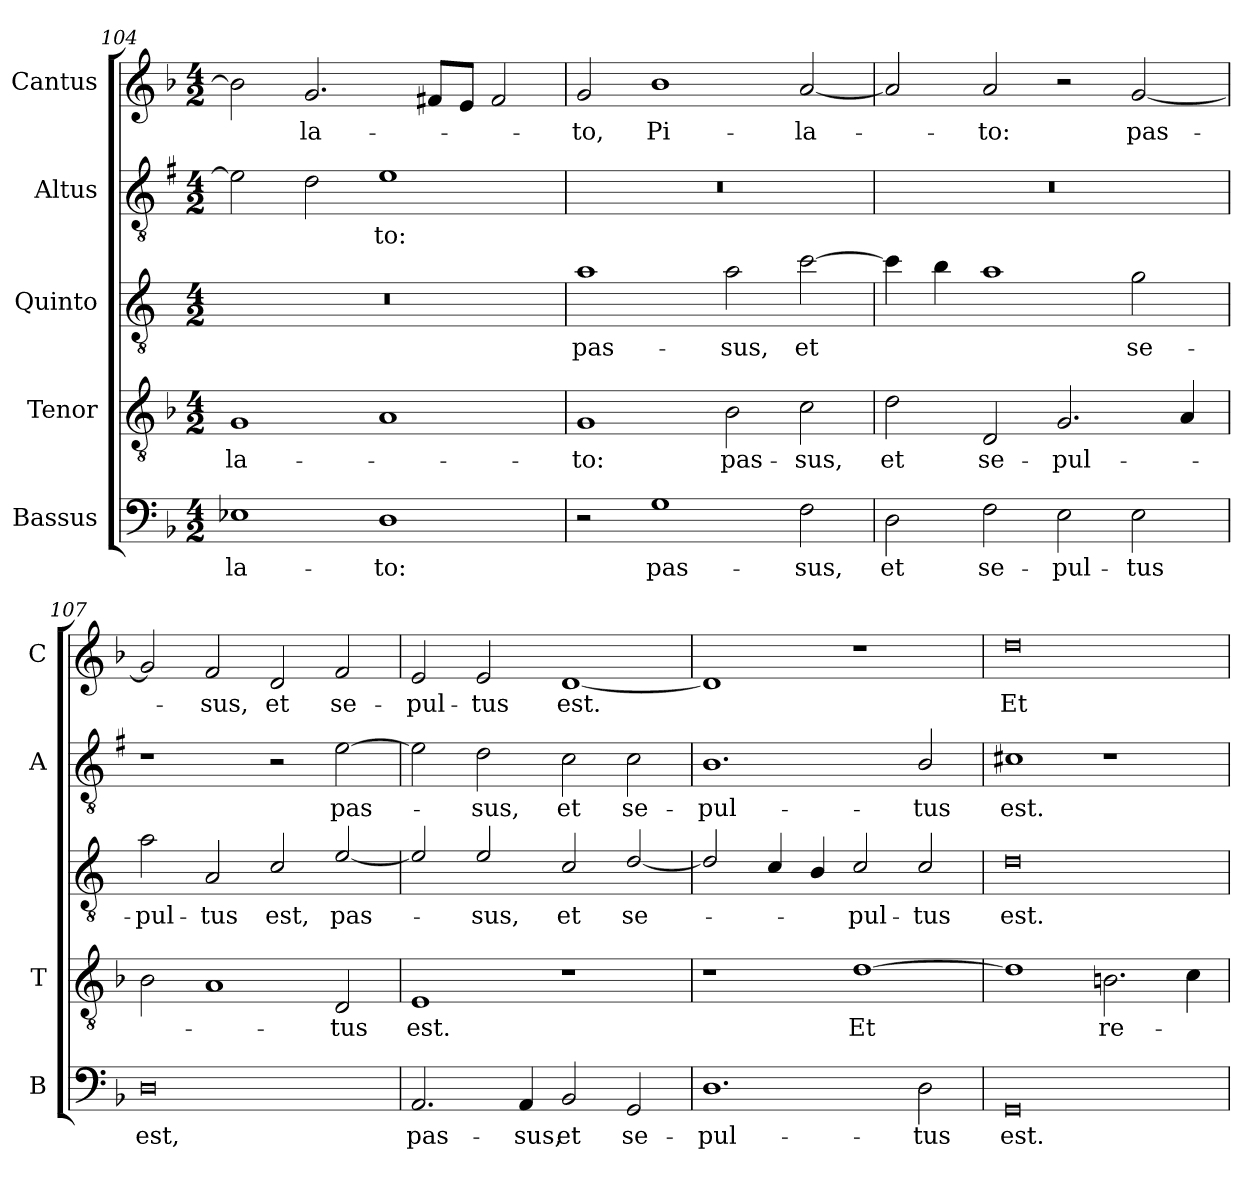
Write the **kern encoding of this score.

**kern	**text	**kern	**text	**kern	**text	**kern	**text	**kern	**text
*part5	*part5	*part4	*part4	*part3	*part3	*part2	*part2	*part1	*part1
*staff5	*staff5	*staff4	*staff4	*staff3	*staff3	*staff2	*staff2	*staff1	*staff1
*I"Bassus	*	*I"Tenor	*	*I"Quinto	*	*I"Altus	*	*I"Cantus	*
*I'B	*	*I'T	*	*	*	*I'A	*	*I'C	*
*clefF4	*	*clefGv2	*	*clefGv2	*	*clefGv2	*	*clefG2	*
*	*	*	*	*ITrd4c7	*	*ITrd1c2	*	*	*
*k[b-]	*	*k[b-]	*	*k[b-]	*	*k[b-]	*	*k[b-]	*
*F:	*	*F:	*	*F:	*	*F:	*	*F:	*
*M4/2	*	*M4/2	*	*M4/2	*	*M4/2	*	*M4/2	*
=104	=104	=104	=104	=104	=104	=104	=104	=104	=104
!	!LO:LY:b	!	!LO:LY:b	!	!	!	!	!	!
1E-X	-la-	1G	-la-	0r	.	2d\]	.	2b-\]	.
!	!	!	!	!	!	!	!	!	!LO:LY:b
.	.	.	.	.	.	2c\	.	2.g/	-la-
!	!LO:LY:b	!	!	!	!	!	!LO:LY:b	!	!
1D	-to:	1A	.	.	.	1d	-to:	.	.
.	.	.	.	.	.	.	.	8f#X/L	.
.	.	.	.	.	.	.	.	8e/J	.
.	.	.	.	.	.	.	.	2f#/	.
=105	=105	=105	=105	=105	=105	=105	=105	=105	=105
!	!	!	!LO:LY:b	!	!LO:LY:b	!	!	!	!LO:LY:b
2r	.	1G	-to:	1d	pas-	0r	.	2g/	-to,
!	!LO:LY:b	!	!	!	!	!	!	!	!LO:LY:b
1G	pas-	.	.	.	.	.	.	1b-	Pi-
!	!	!	!LO:LY:b	!	!LO:LY:b	!	!	!	!
.	.	2B-\	pas-	2d\	-sus,	.	.	.	.
!	!LO:LY:b	!	!LO:LY:b	!	!LO:LY:b	!	!	!	!LO:LY:b
2F\	-sus,	2c\	-sus,	[2f\	et	.	.	[2a/	-la-
=106	=106	=106	=106	=106	=106	=106	=106	=106	=106
!	!LO:LY:b	!	!LO:LY:b	!	!	!	!	!	!
2D\	et	2d\	et	4f\]	.	0r	.	2a/]	.
.	.	.	.	4e\	.	.	.	.	.
!	!LO:LY:b	!	!LO:LY:b	!	!	!	!	!	!LO:LY:b
2F\	se-	2D/	se-	1d	.	.	.	2a/	-to:
!	!LO:LY:b	!	!LO:LY:b	!	!	!	!	!	!
2E\	-pul-	2.G/	-pul-	.	.	.	.	2r	.
!	!LO:LY:b	!	!	!	!LO:LY:b	!	!	!	!LO:LY:b
2E\	-tus	.	.	2c\	se-	.	.	[2g/	pas-
.	.	4A/	.	.	.	.	.	.	.
=107	=107	=107	=107	=107	=107	=107	=107	=107	=107
!	!LO:LY:b	!	!	!	!LO:LY:b	!	!	!	!
0D	est,	2B-\	.	2d\	-pul-	1r	.	2g/]	.
!	!	!	!	!	!LO:LY:b	!	!	!	!LO:LY:b
.	.	1A	.	2D/	-tus	.	.	2f/	-sus,
!	!	!	!	!	!LO:LY:b	!	!	!	!LO:LY:b
.	.	.	.	2F/	est,	2r	.	2d/	et
!	!	!	!LO:LY:b	!	!LO:LY:b	!	!LO:LY:b	!	!LO:LY:b
.	.	2D/	-tus	[2A/	pas-	[2d\	pas-	2f/	se-
!!LO:PB:g=z
=108	=108	=108	=108	=108	=108	=108	=108	=108	=108
!	!LO:LY:b	!	!LO:LY:b	!	!	!	!	!	!LO:LY:b
2.AA/	pas-	1E	est.	2A/]	.	2d\]	.	2e/	-pul-
!	!	!	!	!	!LO:LY:b	!	!LO:LY:b	!	!LO:LY:b
.	.	.	.	2A/	-sus,	2c\	-sus,	2e/	-tus
!	!LO:LY:b	!	!	!	!	!	!	!	!
4AA/	-sus,	.	.	.	.	.	.	.	.
!	!LO:LY:b	!	!	!	!LO:LY:b	!	!LO:LY:b	!	!LO:LY:b
2BB-/	et	1r	.	2F/	et	2B-\	et	[1d	est.
!	!LO:LY:b	!	!	!	!LO:LY:b	!	!LO:LY:b	!	!
2GG/	se-	.	.	[2G/	se-	2B-\	se-	.	.
=109	=109	=109	=109	=109	=109	=109	=109	=109	=109
!	!LO:LY:b	!	!	!	!	!	!LO:LY:b	!	!
1.D	-pul-	1r	.	2G/]	.	1.A	-pul-	1d]	.
.	.	.	.	4F/	.	.	.	.	.
.	.	.	.	4E/	.	.	.	.	.
!	!	!	!LO:LY:b	!	!LO:LY:b	!	!	!	!
.	.	[1d	Et	2F/	-pul-	.	.	1r	.
!	!LO:LY:b	!	!	!	!LO:LY:b	!	!LO:LY:b	!	!
2D\	-tus	.	.	2F/	-tus	2A/	-tus	.	.
=110	=110	=110	=110	=110	=110	=110	=110	=110	=110
!	!LO:LY:b	!	!	!	!LO:LY:b	!	!LO:LY:b	!	!LO:LY:b
0GG	est.	1d]	.	0G	est.	1Bn	est.	0dd	Et
!	!	!	!LO:LY:b	!	!	!	!	!	!
.	.	2.Bn\	re-	.	.	1r	.	.	.
.	.	4c\	.	.	.	.	.	.	.
=	=	=	=	=	=	=	=	=	=
*-	*-	*-	*-	*-	*-	*-	*-	*-	*-
